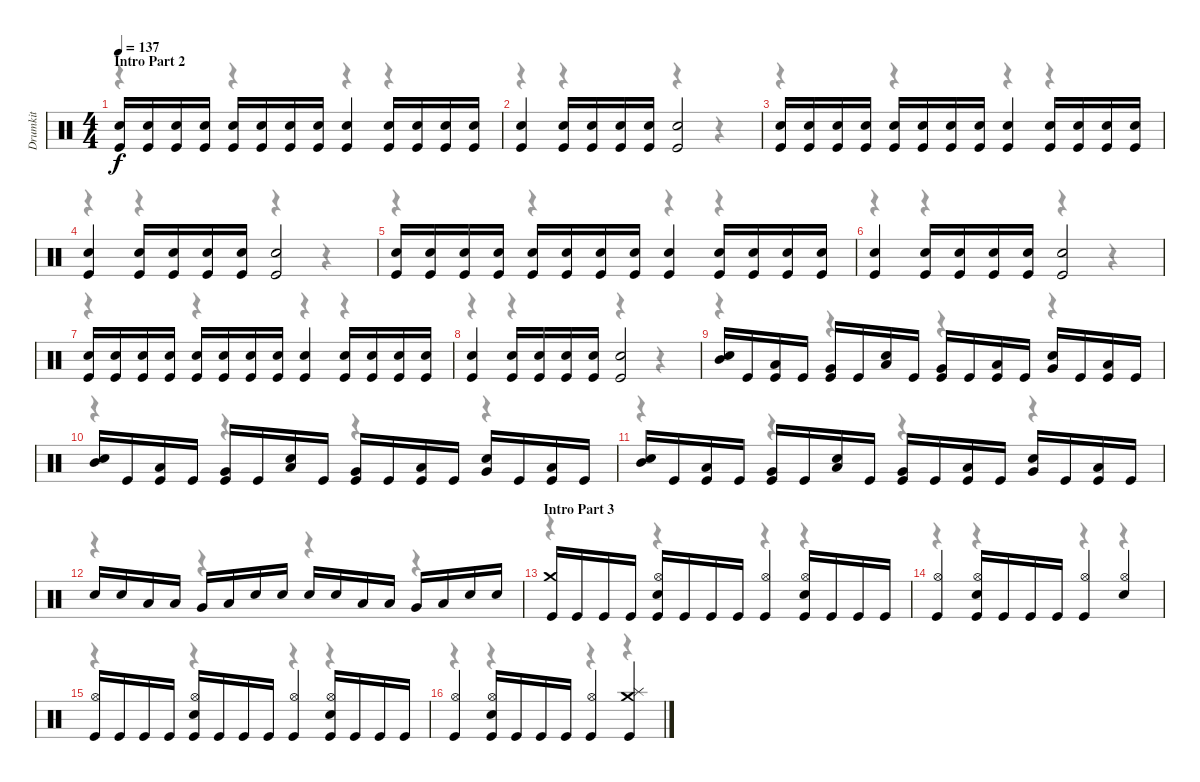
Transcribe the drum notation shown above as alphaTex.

\track ("Drumkit" "Drumkit") {instrument percussion}
\staff {score}
\articulation defaults
\voice
\ts (4 4)
\section ("" "Intro Part 2")
\tempo 137
\clef neutral
\ks c
("Snare (hit) 2" "Kick (hit)").16{dy f} ("Snare (hit) 2" "Kick (hit)").16 ("Snare (hit) 2" "Kick (hit)").16 ("Snare (hit) 2" "Kick (hit)").16 ("Snare (hit) 2" "Kick (hit)").16 ("Snare (hit) 2" "Kick (hit)").16 ("Snare (hit) 2" "Kick (hit)").16 ("Snare (hit) 2" "Kick (hit)").16 ("Snare (hit) 2" "Kick (hit)").4 ("Snare (hit) 2" "Kick (hit)").16 ("Snare (hit) 2" "Kick (hit)").16 ("Snare (hit) 2" "Kick (hit)").16 ("Snare (hit) 2" "Kick (hit)").16 |
("Snare (hit) 2" "Kick (hit)").4 ("Snare (hit) 2" "Kick (hit)").16 ("Snare (hit) 2" "Kick (hit)").16 ("Snare (hit) 2" "Kick (hit)").16 ("Snare (hit) 2" "Kick (hit)").16 ("Snare (hit) 2" "Kick (hit)").2 |
("Snare (hit) 2" "Kick (hit)").16 ("Snare (hit) 2" "Kick (hit)").16 ("Snare (hit) 2" "Kick (hit)").16 ("Snare (hit) 2" "Kick (hit)").16 ("Snare (hit) 2" "Kick (hit)").16 ("Snare (hit) 2" "Kick (hit)").16 ("Snare (hit) 2" "Kick (hit)").16 ("Snare (hit) 2" "Kick (hit)").16 ("Snare (hit) 2" "Kick (hit)").4 ("Snare (hit) 2" "Kick (hit)").16 ("Snare (hit) 2" "Kick (hit)").16 ("Snare (hit) 2" "Kick (hit)").16 ("Snare (hit) 2" "Kick (hit)").16 |
("Snare (hit) 2" "Kick (hit)").4 ("Snare (hit) 2" "Kick (hit)").16 ("Snare (hit) 2" "Kick (hit)").16 ("Snare (hit) 2" "Kick (hit)").16 ("Snare (hit) 2" "Kick (hit)").16 ("Snare (hit) 2" "Kick (hit)").2 |
("Snare (hit) 2" "Kick (hit)").16 ("Snare (hit) 2" "Kick (hit)").16 ("Snare (hit) 2" "Kick (hit)").16 ("Snare (hit) 2" "Kick (hit)").16 ("Snare (hit) 2" "Kick (hit)").16 ("Snare (hit) 2" "Kick (hit)").16 ("Snare (hit) 2" "Kick (hit)").16 ("Snare (hit) 2" "Kick (hit)").16 ("Snare (hit) 2" "Kick (hit)").4 ("Snare (hit) 2" "Kick (hit)").16 ("Snare (hit) 2" "Kick (hit)").16 ("Snare (hit) 2" "Kick (hit)").16 ("Snare (hit) 2" "Kick (hit)").16 |
("Snare (hit) 2" "Kick (hit)").4 ("Snare (hit) 2" "Kick (hit)").16 ("Snare (hit) 2" "Kick (hit)").16 ("Snare (hit) 2" "Kick (hit)").16 ("Snare (hit) 2" "Kick (hit)").16 ("Snare (hit) 2" "Kick (hit)").2 |
("Snare (hit) 2" "Kick (hit)").16 ("Snare (hit) 2" "Kick (hit)").16 ("Snare (hit) 2" "Kick (hit)").16 ("Snare (hit) 2" "Kick (hit)").16 ("Snare (hit) 2" "Kick (hit)").16 ("Snare (hit) 2" "Kick (hit)").16 ("Snare (hit) 2" "Kick (hit)").16 ("Snare (hit) 2" "Kick (hit)").16 ("Snare (hit) 2" "Kick (hit)").4 ("Snare (hit) 2" "Kick (hit)").16 ("Snare (hit) 2" "Kick (hit)").16 ("Snare (hit) 2" "Kick (hit)").16 ("Snare (hit) 2" "Kick (hit)").16 |
("Snare (hit) 2" "Kick (hit)").4 ("Snare (hit) 2" "Kick (hit)").16 ("Snare (hit) 2" "Kick (hit)").16 ("Snare (hit) 2" "Kick (hit)").16 ("Snare (hit) 2" "Kick (hit)").16 ("Snare (hit) 2" "Kick (hit)").2 |
("Mid Tom (hit)" "Snare (hit) 2").16 "Kick (hit)".16 ("Low Tom (hit)" "Kick (hit)").16 "Kick (hit)".16 ("Very Low Tom (hit)" "Kick (hit)").16 "Kick (hit)".16 ("Low Tom (hit)" "Snare (hit) 2").16 "Kick (hit)".16 ("Very Low Tom (hit)" "Kick (hit)").16 "Kick (hit)".16 ("Low Floor Tom (hit)" "Kick (hit)").16 "Kick (hit)".16 ("Very Low Tom (hit)" "Snare (hit) 2").16 "Kick (hit)".16 ("Low Floor Tom (hit)" "Kick (hit)").16 "Kick (hit)".16 |
("Mid Tom (hit)" "Snare (hit) 2").16 "Kick (hit)".16 ("Low Tom (hit)" "Kick (hit)").16 "Kick (hit)".16 ("Very Low Tom (hit)" "Kick (hit)").16 "Kick (hit)".16 ("Low Tom (hit)" "Snare (hit) 2").16 "Kick (hit)".16 ("Very Low Tom (hit)" "Kick (hit)").16 "Kick (hit)".16 ("Low Floor Tom (hit)" "Kick (hit)").16 "Kick (hit)".16 ("Very Low Tom (hit)" "Snare (hit) 2").16 "Kick (hit)".16 ("Low Floor Tom (hit)" "Kick (hit)").16 "Kick (hit)".16 |
("Mid Tom (hit)" "Snare (hit) 2").16 "Kick (hit)".16 ("Low Tom (hit)" "Kick (hit)").16 "Kick (hit)".16 ("Very Low Tom (hit)" "Kick (hit)").16 "Kick (hit)".16 ("Low Tom (hit)" "Snare (hit) 2").16 "Kick (hit)".16 ("Very Low Tom (hit)" "Kick (hit)").16 "Kick (hit)".16 ("Low Floor Tom (hit)" "Kick (hit)").16 "Kick (hit)".16 ("Very Low Tom (hit)" "Snare (hit) 2").16 "Kick (hit)".16 ("Low Floor Tom (hit)" "Kick (hit)").16 "Kick (hit)".16 |
"Snare (hit) 2".16 "Snare (hit) 2".16 "Low Tom (hit)".16 "Low Tom (hit)".16 "Very Low Tom (hit)".16 "Low Floor Tom (hit)".16 "Snare (hit) 2".16 "Snare (hit) 2".16 "Snare (hit) 2".16 "Snare (hit) 2".16 "Low Tom (hit)".16 "Low Tom (hit)".16 "Very Low Tom (hit)".16 "Low Floor Tom (hit)".16 "Snare (hit) 2".16 "Snare (hit) 2".16 |
\section ("" "Intro Part 3")
("Crash medium (hit)" "Kick (hit)").16 "Kick (hit)".16 "Kick (hit)".16 "Kick (hit)".16 ("Hi-Hat (open)" "Snare (hit) 2" "Kick (hit)").16 "Kick (hit)".16 "Kick (hit)".16 "Kick (hit)".16 ("Hi-Hat (open)" "Kick (hit)").4 ("Hi-Hat (open)" "Snare (hit) 2" "Kick (hit)").16 "Kick (hit)".16 "Kick (hit)".16 "Kick (hit)".16 |
("Hi-Hat (open)" "Kick (hit)").4 ("Hi-Hat (open)" "Snare (hit) 2" "Kick (hit)").16 "Kick (hit)".16 "Kick (hit)".16 "Kick (hit)".16 ("Hi-Hat (open)" "Kick (hit)").4 ("Hi-Hat (open)" "Snare (hit) 2").4 |
("Hi-Hat (open)" "Kick (hit)").16 "Kick (hit)".16 "Kick (hit)".16 "Kick (hit)".16 ("Hi-Hat (open)" "Snare (hit) 2" "Kick (hit)").16 "Kick (hit)".16 "Kick (hit)".16 "Kick (hit)".16 ("Hi-Hat (open)" "Kick (hit)").4 ("Hi-Hat (open)" "Snare (hit) 2" "Kick (hit)").16 "Kick (hit)".16 "Kick (hit)".16 "Kick (hit)".16 |
("Hi-Hat (open)" "Kick (hit)").4 ("Hi-Hat (open)" "Snare (hit) 2" "Kick (hit)").16 "Kick (hit)".16 "Kick (hit)".16 "Kick (hit)".16 ("Hi-Hat (open)" "Kick (hit)").4 ("Crash medium (hit)" "Splash (hit)" "Kick (hit)").4
\voice
\clef neutral
\ottava regular
\simile none
\ks c
r.4{dy f} r.4 r.4 r.4 |
r.4 r.4 r.4 r.4 |
r.4 r.4 r.4 r.4 |
r.4 r.4 r.4 r.4 |
r.4 r.4 r.4 r.4 |
r.4 r.4 r.4 r.4 |
r.4 r.4 r.4 r.4 |
r.4 r.4 r.4 r.4 |
r.4 r.4 r.4 r.4 |
r.4 r.4 r.4 r.4 |
r.4 r.4 r.4 r.4 |
r.4 r.4 r.4 r.4 |
r.4 r.4 r.4 r.4 |
r.4 r.4 r.4 r.4 |
r.4 r.4 r.4 r.4 |
r.4 r.4 r.4 r.4
